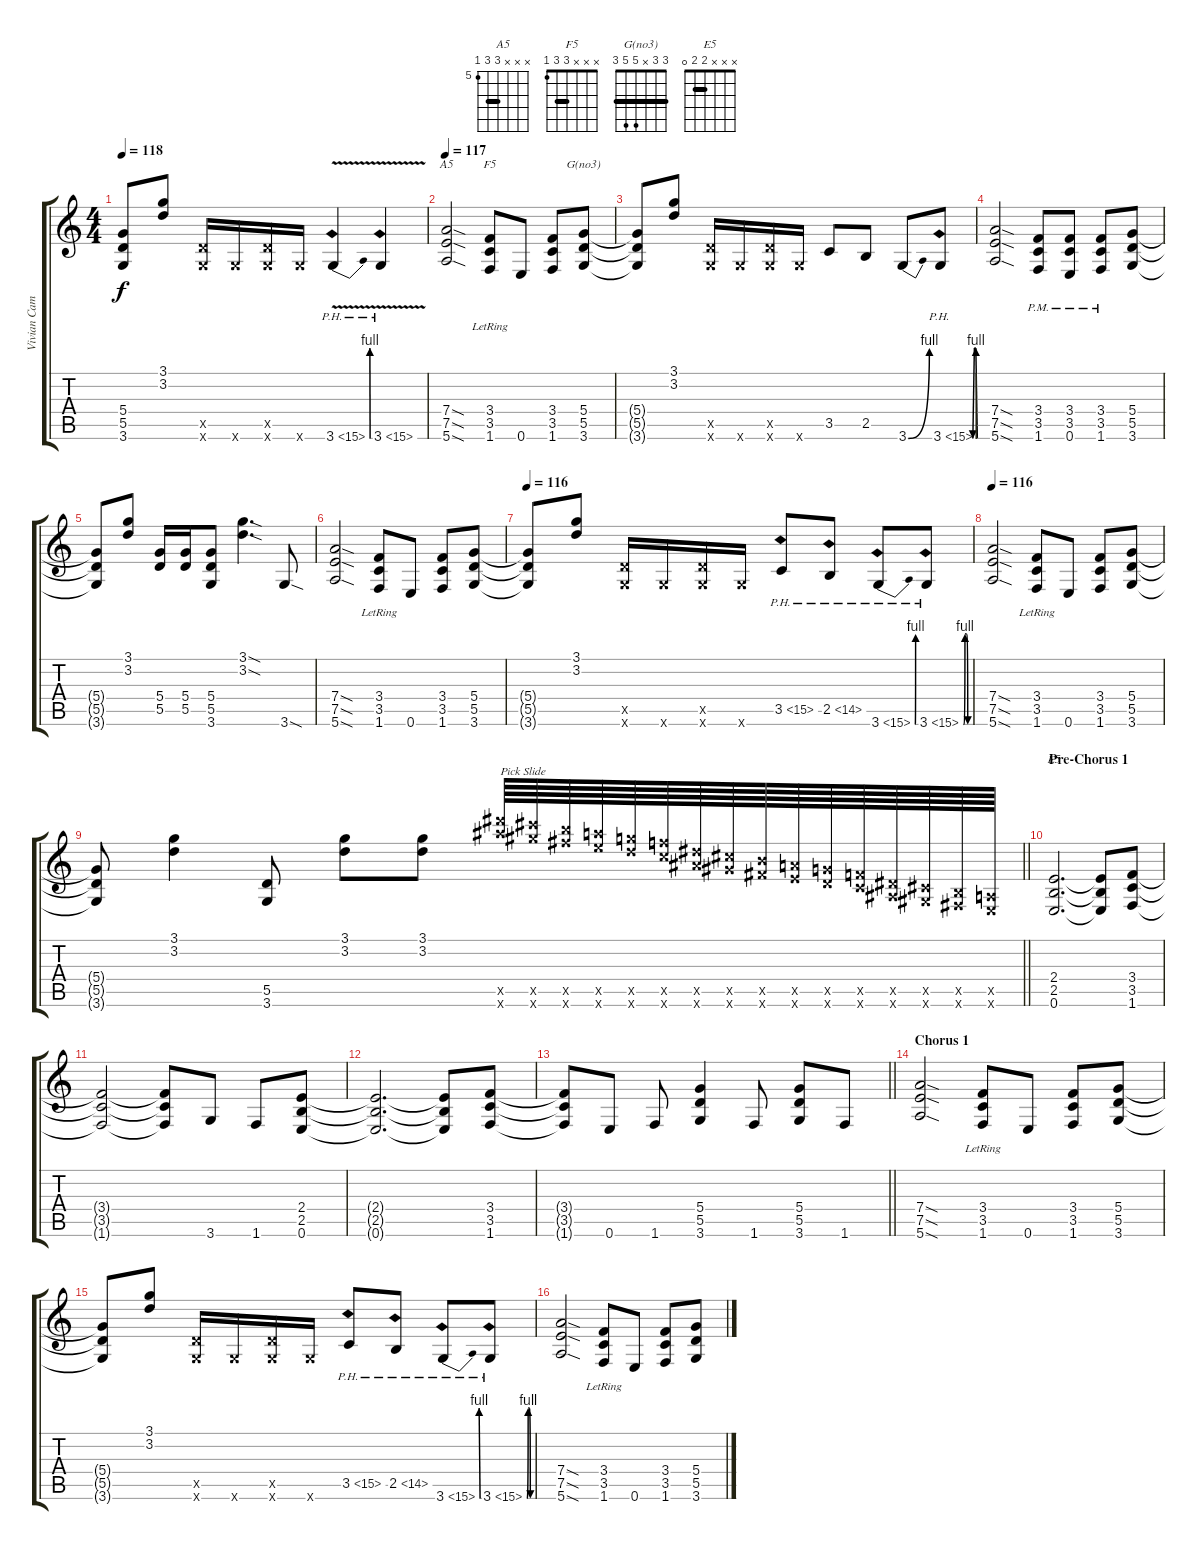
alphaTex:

\track ("Vivian Campbell L" "Vivian Cam") {instrument distortionguitar}
\staff {score tabs}
\tuning (E4 B3 G3 D3 A2 E2) {hide}
\chord ("A5" x x x 7 7 5) {firstfret 5 barre 7}
\chord ("F5" x x x 3 3 1) {barre 3}
\chord ("G(no3)" 3 3 x 5 5 3) {barre 3}
\chord ("E5" x x x 2 2 0) {barre 2}
\ts (4 4)
\tempo 118
\clef g2
\ks c
(5.4{t} 5.5{t} 3.6{t}).8{dy f} (3.1 3.2).8 (5.5{x} 3.6{x}).16 3.6{x}.16 (5.5{x} 3.6{x}).16 3.6{x}.16 3.6{be (bend 0 0 60 4) ph 12 v}.4 3.6{ph 12 v}.4 |
\tempo 117
(7.4{sod} 7.5{sod} 5.6{sod}).2{ch "A5"} (3.4{lr} 3.5{lr} 1.6).8{ch "F5"} 0.6.8 (3.4 3.5 1.6).8 (5.4 5.5 3.6).8{ch "G(no3)"} |
(5.4{t} 5.5{t} 3.6{t}).8 (3.1 3.2).8 (5.5{x} 3.6{x}).16 3.6{x}.16 (5.5{x} 3.6{x}).16 3.6{x}.16 3.5.8 2.5.8 3.6{be (bend 0 0 60 4)}.8 3.6{be (custom 0 0 15 4 30 4 45 0 60 0) ph 12}.8 |
(7.4{sod} 7.5{sod} 5.6{sod}).2 (3.4{pm} 3.5{pm} 1.6{pm}).8 (3.4{pm} 3.5{pm} 0.6{pm}).8 (3.4{pm} 3.5{pm} 1.6{pm}).8 (5.4 5.5 3.6).8 |
(5.4{t} 5.5{t} 3.6{t}).8 (3.1 3.2).8 (5.4 5.5).16 (5.4 5.5).16 (5.4 5.5 3.6).8 (3.1{sod} 3.2{sod}).4{d} 3.6{sod}.8 |
(7.4{sod} 7.5{sod} 5.6{sod}).2 (3.4{lr} 3.5{lr} 1.6).8 0.6.8 (3.4 3.5 1.6).8 (5.4 5.5 3.6).8 |
\tempo 116
(5.4{t} 5.5{t} 3.6{t}).8 (3.1 3.2).8 (5.5{x} 3.6{x}).16 3.6{x}.16 (5.5{x} 3.6{x}).16 3.6{x}.16 3.5{ph 12}.8 2.5{ph 12}.8 3.6{be (bend 0 0 60 4) ph 12}.8 3.6{be (custom 0 0 15 4 30 4 45 0 60 0) ph 12}.8 |
\tempo 116
(7.4{sod} 7.5{sod} 5.6{sod}).2 (3.4{lr} 3.5{lr} 1.6).8 0.6.8 (3.4 3.5 1.6).8 (5.4 5.5 3.6).8 |
\barLineRight lightlight
(5.4{t} 5.5{t} 3.6{t}).8 (3.1 3.2).4 (5.5 3.6).8 (3.1 3.2).8 (3.1 3.2).8 (30.5{x} 30.6{x}).64{txt "Pick Slide"} (28.5{x} 28.6{x}).64 (26.5{x} 26.6{x}).64 (24.5{x} 24.6{x}).64 (22.5{x} 22.6{x}).64 (20.5{x} 20.6{x}).64 (18.5{x} 18.6{x}).64 (16.5{x} 16.6{x}).64 (14.5{x} 14.6{x}).64 (12.5{x} 12.6{x}).64 (10.5{x} 10.6{x}).64 (8.5{x} 8.6{x}).64 (6.5{x} 6.6{x}).64 (4.5{x} 4.6{x}).64 (2.5{x} 2.6{x}).64 (0.5{x} 0.6{x}).64 |
\section ("" "Pre-Chorus 1")
(2.4 2.5 0.6).2{d ch "E5"} (2.4{t} 2.5{t} 0.6{t}).8 (3.4 3.5 1.6).8 |
(3.4{t} 3.5{t} 1.6{t}).2 (3.4{t} 3.5{t} 1.6{t}).8 3.6.8 1.6.8 (2.4 2.5 0.6).8 |
(2.4{t} 2.5{t} 0.6{t}).2{d} (2.4{t} 2.5{t} 0.6{t}).8 (3.4 3.5 1.6).8 |
\barLineRight lightlight
(3.4{t} 3.5{t} 1.6{t}).8 0.6.8 1.6.8 (5.4 5.5 3.6).4 1.6.8 (5.4 5.5 3.6).8 1.6.8 |
\section ("" "Chorus 1")
(7.4{sod} 7.5{sod} 5.6{sod}).2 (3.4{lr} 3.5{lr} 1.6).8 0.6.8 (3.4 3.5 1.6).8 (5.4 5.5 3.6).8 |
(5.4{t} 5.5{t} 3.6{t}).8 (3.1 3.2).8 (5.5{x} 3.6{x}).16 3.6{x}.16 (5.5{x} 3.6{x}).16 3.6{x}.16 3.5{ph 12}.8 2.5{ph 12}.8 3.6{be (bend 0 0 60 4) ph 12}.8 3.6{be (custom 0 0 15 4 30 4 45 0 60 0) ph 12}.8 |
(7.4{sod} 7.5{sod} 5.6{sod}).2 (3.4{lr} 3.5{lr} 1.6).8 0.6.8 (3.4 3.5 1.6).8 (5.4 5.5 3.6).8
